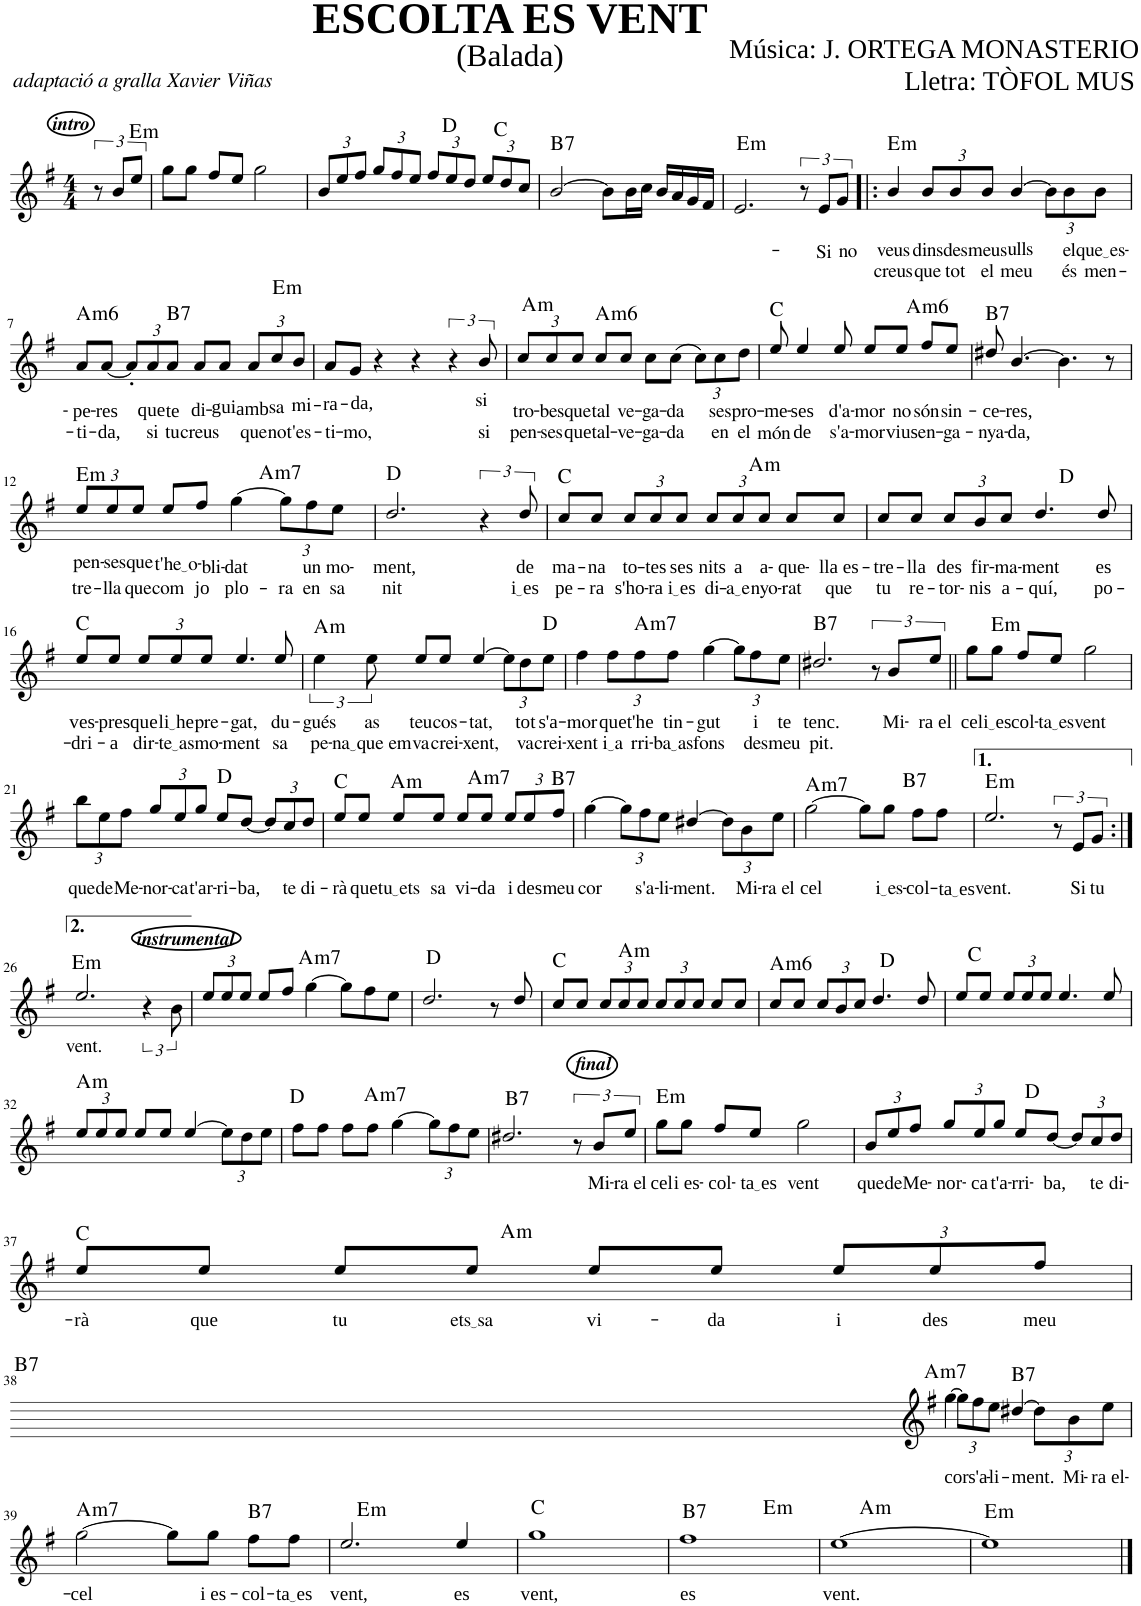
**kern	**text	**text	**harte
*part1	*part1	*part1	*part1
*staff1	*staff1	*staff1	*
*I"Instrument 1	*	*	*
*clefG2	*	*	*
*k[f#]	*	*	*
*M4/4	*	*	*
=1	=1	=1	=1
!LO:TX:a:Bi:t=intro	!	!	!
12r	.	.	.
12b/L	.	.	.
!	!	!	!LO:H:kt=m
12ee/J	.	.	E:min
=2	=2	=2	=2
8gg\L	.	.	.
8gg\J	.	.	.
8ff#/L	.	.	.
8ee/J	.	.	.
2gg\	.	.	.
=3	=3	=3	=3
*Xbrackettup	*	*	*
12b/L	.	.	.
12ee/	.	.	.
12ff#/J	.	.	.
12gg/L	.	.	.
12ff#/	.	.	.
12ee/J	.	.	D:maj
12ff#/L	.	.	.
12ee/	.	.	.
12dd/J	.	.	C:maj
12ee/L	.	.	.
12dd/	.	.	.
12cc/J	.	.	.
=4	=4	=4	=4
!	!	!	!LO:H:kt=7
[2b/	.	.	B:7
8b\L]	.	.	.
16b\L	.	.	.
16cc\JJ	.	.	.
16b/LL	.	.	.
16a/	.	.	.
16g/	.	.	.
!	!	!	!LO:H:kt=m
16f#/JJ	.	.	E:min
=5	=5	=5	=5
2.e/	.	.	.
*brackettup	*	*	*
12r	.	.	.
!	!LO:LY:b	!	!
12e/L	Si	.	.
!	!LO:LY:b	!	!
12g/J	no	.	.
=6!|:	=6!|:	=6!|:	=6!|:
!	!LO:LY:b	!LO:LY:b	!LO:H:kt=m
4b/	veus	creus	E:min
*Xbrackettup	*	*	*
!	!LO:LY:b	!LO:LY:b	!
12b/L	dins	que	.
!	!LO:LY:b	!LO:LY:b	!
12b/	des	tot	.
!	!LO:LY:b	!LO:LY:b	!
12b/J	meus	el	.
!	!LO:LY:b	!LO:LY:b	!
[4b/	ulls	meu	.
12b\L]	.	.	.
!	!LO:LY:b	!LO:LY:b	!
12b\	el	és	.
!	!LO:LY:b	!LO:LY:b	!
12b\J	que es	men-	.
!!LO:LB:g=z
=7	=7	=7	=7
!	!LO:LY:b	!LO:LY:b	!LO:H:kt=m6
8a/L	-pe-	-ti-	A:min6
!	!LO:LY:b	!LO:LY:b	!
[<8a/J	res	-da,	.
12a'/L]	.	.	.
!	!LO:LY:b	!LO:LY:b	!
12a/	que	si	.
!	!LO:LY:b	!LO:LY:b	!LO:H:kt=7
12a/J	te	tu	B:7
!	!LO:LY:b	!LO:LY:b	!
8a/L	di-	creus	.
!	!LO:LY:b	!	!
8a/J	gui	.	.
!	!LO:LY:b	!LO:LY:b	!
12a/L	amb	que	.
!	!LO:LY:b	!LO:LY:b	!
12cc/	sa	no	.
!	!LO:LY:b	!LO:LY:b	!LO:H:kt=m
12b/J	mi-	t'es-	E:min
=8	=8	=8	=8
!	!LO:LY:b	!LO:LY:b	!
8a/L	-ra-	-ti-	.
!	!LO:LY:b	!LO:LY:b	!
8g/J	-da,	-mo,	.
4r	.	.	.
4r	.	.	.
*brackettup	*	*	*
6r	.	.	.
!	!LO:LY:b	!LO:LY:b	!
12b/	si	si	.
=9	=9	=9	=9
*Xbrackettup	*	*	*
!	!LO:LY:b	!LO:LY:b	!LO:H:kt=m
12cc/L	tro-	pen-	A:min
!	!LO:LY:b	!LO:LY:b	!
12cc/	-bes	-ses	.
!	!LO:LY:b	!LO:LY:b	!
12cc/J	que	que	.
!	!LO:LY:b	!LO:LY:b	!LO:H:kt=m6
8cc/L	tal	tal-	A:min6
!	!LO:LY:b	!LO:LY:b	!
8cc/J	ve-	-ve-	.
!	!LO:LY:b	!LO:LY:b	!
8cc\L	-ga-	-ga-	.
!	!LO:LY:b	!LO:LY:b	!
(8cc\J	-da	-da	.
12cc\L)	.	.	.
!	!LO:LY:b	!LO:LY:b	!
12cc\	ses	en	.
!	!LO:LY:b	!LO:LY:b	!
12dd\J	pro-	el	.
=10	=10	=10	=10
!	!LO:LY:b	!LO:LY:b	!
8ee/	-me-	món	C:maj
!	!LO:LY:b	!LO:LY:b	!LO:H:kt=m6
4ee/	-ses	de	A:min6
!	!LO:LY:b	!LO:LY:b	!
8ee/	d'a-	s'a-	.
!	!LO:LY:b	!LO:LY:b	!
8ee/L	-mor	-mor	.
!	!LO:LY:b	!LO:LY:b	!
8ee/J	no	vius	.
!	!LO:LY:b	!LO:LY:b	!
8ff#/L	són	en-	.
!	!LO:LY:b	!LO:LY:b	!
8ee/J	sin-	-ga-	.
=11	=11	=11	=11
!	!LO:LY:b	!LO:LY:b	!LO:H:kt=7
8dd#X/	-ce-	-nya-	B:7
!	!LO:LY:b	!LO:LY:b	!
[4.b/	-res,	-da,	.
4.b\]	.	.	.
8r	.	.	.
!!LO:LB:g=z
=12	=12	=12	=12
!	!LO:LY:b	!LO:LY:b	!LO:H:kt=m
12ee/L	pen-	-tre-	E:min
!	!LO:LY:b	!LO:LY:b	!
12ee/	-ses	-lla	.
!	!LO:LY:b	!LO:LY:b	!
12ee/J	que	que	.
!	!LO:LY:b	!LO:LY:b	!
8ee/L	t'he o	com	.
!	!LO:LY:b	!LO:LY:b	!LO:H:kt=m7
8ff#/J	-bli-	jo	A:min7
!	!LO:LY:b	!LO:LY:b	!
[4gg\	-dat	-plo-	.
!	!	!LO:LY:b	!
12gg\L]	.	-ra	.
!	!LO:LY:b	!LO:LY:b	!
12ff#\	un	en	.
!	!LO:LY:b	!LO:LY:b	!
12ee\J	mo-	sa	.
=13	=13	=13	=13
!	!LO:LY:b	!LO:LY:b	!
2.dd/	-ment,	nit	D:maj
*brackettup	*	*	*
6r	.	.	.
!	!LO:LY:b	!LO:LY:b	!
12dd/	de	i es	.
=14	=14	=14	=14
!	!LO:LY:b	!LO:LY:b	!
8cc/L	ma-	pe-	C:maj
!	!LO:LY:b	!LO:LY:b	!
8cc/J	-na	-ra	.
*Xbrackettup	*	*	*
!	!LO:LY:b	!LO:LY:b	!
12cc/L	to-	s'ho-	.
!	!LO:LY:b	!LO:LY:b	!LO:H:kt=m
12cc/	-tes	-ra	A:min
!	!LO:LY:b	!LO:LY:b	!
12cc/J	ses	i es	.
!	!LO:LY:b	!LO:LY:b	!
12cc/L	nits	di-	.
!	!LO:LY:b	!LO:LY:b	!
12cc/	a	a e	.
!	!LO:LY:b	!LO:LY:b	!
12cc/J	a-	nyo-	.
!	!LO:LY:b	!LO:LY:b	!
8cc/L	-que-	-rat	.
!	!LO:LY:b	!LO:LY:b	!
8cc/J	-lla es-	que	.
=15	=15	=15	=15
!	!LO:LY:b	!LO:LY:b	!
8cc/L	-tre-	tu	.
!	!LO:LY:b	!LO:LY:b	!
8cc/J	-lla	re-	.
!	!LO:LY:b	!LO:LY:b	!
12cc/L	des	tor-	.
!	!LO:LY:b	!LO:LY:b	!
12b/	fir-	nis	.
!	!LO:LY:b	!LO:LY:b	!
12cc/J	-ma-	a-	D:maj
!	!LO:LY:b	!LO:LY:b	!
4.dd/	-ment	quí,	.
!	!LO:LY:b	!LO:LY:b	!
8dd/	es	po-	.
!!LO:LB:g=z
=16	=16	=16	=16
!	!LO:LY:b	!LO:LY:b	!
8ee/L	ves-	-dri-	C:maj
!	!LO:LY:b	!LO:LY:b	!
8ee/J	-pres	a	.
!	!LO:LY:b	!LO:LY:b	!
12ee/L	que	dir-	.
!	!LO:LY:b	!LO:LY:b	!
12ee/	li he	te as	.
!	!LO:LY:b	!LO:LY:b	!
12ee/J	pre-	mo-	.
!	!LO:LY:b	!LO:LY:b	!
4.ee/	-gat,	-ment	.
!	!LO:LY:b	!LO:LY:b	!
8ee/	du-	sa	.
=17	=17	=17	=17
*brackettup	*	*	*
!	!LO:LY:b	!LO:LY:b	!LO:H:kt=m
6ee\	-gués	pe-	A:min
!	!LO:LY:b	!LO:LY:b	!
12ee\	as	na que em	.
!	!LO:LY:b	!LO:LY:b	!
8ee/L	teu	va	.
!	!LO:LY:b	!LO:LY:b	!
8ee/J	cos-	crei-	.
!	!LO:LY:b	!LO:LY:b	!
[4ee/	-tat,	-xent,	.
*Xbrackettup	*	*	*
12ee\L]	.	.	.
!	!LO:LY:b	!LO:LY:b	!
12dd\	tot	va	.
!	!LO:LY:b	!LO:LY:b	!
12ee\J	s'a-	crei-	D:maj
=18	=18	=18	=18
!	!LO:LY:b	!LO:LY:b	!
4ff#\	-mor	-xent	.
!	!LO:LY:b	!LO:LY:b	!
12ff#\L	que	i a	.
!	!LO:LY:b	!LO:LY:b	!LO:H:kt=m7
12ff#\	t'he	rri-	A:min7
!	!LO:LY:b	!LO:LY:b	!
12ff#\J	tin-	ba as	.
!	!LO:LY:b	!LO:LY:b	!
[4gg\	-gut	fons	.
12gg\L]	.	.	.
!	!LO:LY:b	!LO:LY:b	!
12ff#\	i	des	.
!	!LO:LY:b	!LO:LY:b	!
12ee\J	te	meu	.
=19	=19	=19	=19
!	!LO:LY:b	!LO:LY:b	!LO:H:kt=7
2.dd#X/	tenc.	pit.	B:7
*brackettup	*	*	*
12r	.	.	.
!	!LO:LY:b	!	!
12b/L	Mi-	.	.
!	!LO:LY:b	!	!LO:H:kt=m
12ee/J	-ra el	.	E:min
=20||	=20||	=20||	=20||
!	!LO:LY:b	!	!
8gg\L	cel	.	.
!	!LO:LY:b	!	!
8gg\J	i es	.	.
!	!LO:LY:b	!	!
8ff#/L	col-	.	.
!	!LO:LY:b	!	!
8ee/J	ta es	.	.
!	!LO:LY:b	!	!
2gg\	vent	.	.
!!LO:LB:g=z
=21	=21	=21	=21
*Xbrackettup	*	*	*
!	!LO:LY:b	!	!
12bb\L	que	.	.
!	!LO:LY:b	!	!
12ee\	de	.	.
!	!LO:LY:b	!	!
12ff#\J	Me-	.	.
!	!LO:LY:b	!	!
12gg/L	-nor-	.	.
!	!LO:LY:b	!	!
12ee/	-ca	.	.
!	!LO:LY:b	!	!
12gg/J	t'ar-	.	D:maj
!	!LO:LY:b	!	!
8ee/L	-ri-	.	.
!	!LO:LY:b	!	!
[<8dd/J	-ba,	.	.
12dd/L]	.	.	.
!	!LO:LY:b	!	!
12cc/	te	.	.
!	!LO:LY:b	!	!
12dd/J	di-	.	.
=22	=22	=22	=22
!	!LO:LY:b	!	!
8ee/L	-rà	.	C:maj
!	!LO:LY:b	!	!
8ee/J	que	.	.
!	!LO:LY:b	!	!
8ee/L	tu ets	.	.
!	!LO:LY:b	!	!LO:H:kt=m
8ee/J	sa	.	A:min
!	!LO:LY:b	!	!
8ee/L	vi-	.	.
!	!LO:LY:b	!	!
8ee/J	-da	.	.
!	!LO:LY:b	!	!
12ee/L	i	.	.
!	!LO:LY:b	!	!
12ee/	des	.	.
!	!LO:LY:b	!	!LO:H:kt=m7
12ff#/J	meu	.	A:min7
=23	=23	=23	=23
!	!LO:LY:b	!	!
[4gg\	cor	.	.
12gg\L]	.	.	.
!	!LO:LY:b	!	!
12ff#\	s'a-	.	.
!	!LO:LY:b	!	!LO:H:kt=7
12ee\J	-li-	.	B:7
!	!LO:LY:b	!	!
[4dd#X/	-ment.	.	.
12dd#\L]	.	.	.
!	!LO:LY:b	!	!
12b\	Mi-	.	.
!	!LO:LY:b	!	!
12ee\J	-ra el	.	.
=24	=24	=24	=24
!	!LO:LY:b	!	!LO:H:kt=m7
[2gg\	cel	.	A:min7
8gg\L]	.	.	.
!	!LO:LY:b	!	!LO:H:kt=7
8gg\J	i es	.	B:7
!	!LO:LY:b	!	!
8ff#\L	-col-	.	.
!	!LO:LY:b	!	!
8ff#\J	ta es	.	.
=25	=25	=25	=25
!	!LO:LY:b	!	!LO:H:kt=m
2.ee/	vent.	.	E:min
*brackettup	*	*	*
12r	.	.	.
!	!LO:LY:b	!	!
12e/L	Si	.	.
!	!LO:LY:b	!	!
12g/J	tu	.	.
!!LO:LB:g=z
=26:|!	=26:|!	=26:|!	=26:|!
!	!LO:LY:b	!	!LO:H:kt=m
2.ee/	vent.	.	E:min
6r	.	.	.
!LO:TX:a:Bi:t=instrumental	!	!	!
12b\	.	.	.
=27	=27	=27	=27
*Xbrackettup	*	*	*
12ee/L	.	.	.
12ee/	.	.	.
12ee/J	.	.	.
8ee/L	.	.	.
!	!	!	!LO:H:kt=m7
8ff#/J	.	.	A:min7
[4gg\	.	.	.
8gg\L]	.	.	.
8ff#\	.	.	.
8ee\J	.	.	D:maj
=28	=28	=28	=28
2.dd/	.	.	.
8r	.	.	.
8dd/	.	.	.
=29	=29	=29	=29
8cc/L	.	.	C:maj
8cc/J	.	.	.
12cc/L	.	.	.
!	!	!	!LO:H:kt=m
12cc/	.	.	A:min
12cc/J	.	.	.
12cc/L	.	.	.
12cc/	.	.	.
12cc/J	.	.	.
8cc/L	.	.	.
8cc/J	.	.	.
=30	=30	=30	=30
!	!	!	!LO:H:kt=m6
8cc/L	.	.	A:min6
8cc/J	.	.	.
12cc/L	.	.	.
12b/	.	.	.
12cc/J	.	.	D:maj
4.dd/	.	.	.
8dd/	.	.	C:maj
=31	=31	=31	=31
8ee/L	.	.	.
8ee/J	.	.	.
12ee/L	.	.	.
12ee/	.	.	.
12ee/J	.	.	.
4.ee/	.	.	.
8ee/	.	.	.
!!LO:LB:g=z
=32	=32	=32	=32
!	!	!	!LO:H:kt=m
12ee/L	.	.	A:min
12ee/	.	.	.
12ee/J	.	.	.
8ee/L	.	.	.
8ee/J	.	.	.
[4ee/	.	.	.
12ee\L]	.	.	.
12dd\	.	.	.
12ee\J	.	.	D:maj
=33	=33	=33	=33
8ff#\L	.	.	.
8ff#\J	.	.	.
!	!	!	!LO:H:kt=m7
8ff#\L	.	.	A:min7
8ff#\J	.	.	.
[4gg\	.	.	.
12gg\L]	.	.	.
12ff#\	.	.	.
!	!	!	!LO:H:kt=7
12ee\J	.	.	B:7
=34	=34	=34	=34
2.dd#X/	.	.	.
*brackettup	*	*	*
!LO:TX:a:Bi:t=final	!	!	!
12r	.	.	.
!	!LO:LY:b	!	!
12b/L	Mi-	.	.
!	!LO:LY:b	!	!
12ee/J	-ra el	.	.
=35	=35	=35	=35
!	!LO:LY:b	!	!LO:H:kt=m
8gg\L	cel	.	E:min
!	!LO:LY:b	!	!
8gg\J	i es-	.	.
!	!LO:LY:b	!	!
8ff#/L	-col-	.	.
!	!LO:LY:b	!	!
8ee/J	ta es	.	.
!	!LO:LY:b	!	!
2gg\	vent	.	.
=36	=36	=36	=36
*Xbrackettup	*	*	*
!	!LO:LY:b	!	!
12b/L	que	.	.
!	!LO:LY:b	!	!
12ee/	de	.	.
!	!LO:LY:b	!	!
12ff#/J	Me-	.	.
!	!LO:LY:b	!	!
12gg/L	-nor-	.	.
!	!LO:LY:b	!	!
12ee/	-ca	.	.
!	!LO:LY:b	!	!
12gg/J	t'a-	.	D:maj
!	!LO:LY:b	!	!
8ee/L	-rri-	.	.
!	!LO:LY:b	!	!
[<8dd/J	-ba,	.	.
12dd/L]	.	.	.
!	!LO:LY:b	!	!
12cc/	te	.	.
!	!LO:LY:b	!	!
12dd/J	di-	.	.
!!LO:LB:g=z
=37	=37	=37	=37
!	!LO:LY:b	!	!
8ee/L	-rà	.	C:maj
!	!LO:LY:b	!	!
8ee/J	que	.	.
!	!LO:LY:b	!	!
8ee/L	tu	.	.
!	!LO:LY:b	!	!LO:H:kt=m
8ee/J	ets sa	.	A:min
!	!LO:LY:b	!	!
8ee/L	vi-	.	.
!	!LO:LY:b	!	!
8ee/J	-da	.	.
!	!LO:LY:b	!	!
12ee/L	i	.	.
!	!LO:LY:b	!	!
12ee/	des	.	.
!	!LO:LY:b	!	!
12ff#/J	meu	.	.
!!LO:LB:g=z
=38	=38	=38	=38
!	!LO:LY:b	!	!LO:H:kt=m7
[4gg\	cor	.	A:min7
12gg\L]	.	.	.
!	!LO:LY:b	!	!
12ff#\	s'a-	.	.
!	!LO:LY:b	!	!
12ee\J	-li-	.	.
!	!LO:LY:b	!	!LO:H:kt=7
[4dd#X/	-ment.	.	B:7
12dd#\L]	.	.	.
!	!LO:LY:b	!	!
12b\	Mi-	.	.
!	!LO:LY:b	!	!
12ee\J	-ra el-	.	.
!!LO:LB:g=z
=39	=39	=39	=39
!	!LO:LY:b	!	!LO:H:kt=m7
[2gg\	-cel	.	A:min7
8gg\L]	.	.	.
!	!LO:LY:b	!	!
8gg\J	i es-	.	.
!	!LO:LY:b	!	!LO:H:kt=7
8ff#\L	-col-	.	B:7
!	!LO:LY:b	!	!LO:H:kt=m
8ff#\J	ta es	.	E:min
=40	=40	=40	=40
!	!LO:LY:b	!	!
2.ee/	vent,	.	.
!	!LO:LY:b	!	!
4ee/	es	.	.
=41	=41	=41	=41
!	!LO:LY:b	!	!
1gg	vent,	.	C:maj
=42	=42	=42	=42
!	!LO:LY:b	!	!LO:H:n=1:kt=m
!	!	!	!LO:H:n=2:kt=7
1ff#	es	.	E:min B:7
=43	=43	=43	=43
!	!LO:LY:b	!	!LO:H:kt=m
[1ee	vent.	.	A:min
=44	=44	=44	=44
!	!	!	!LO:H:kt=m
1ee]	.	.	E:min
==	==	==	==
*-	*-	*-	*-
